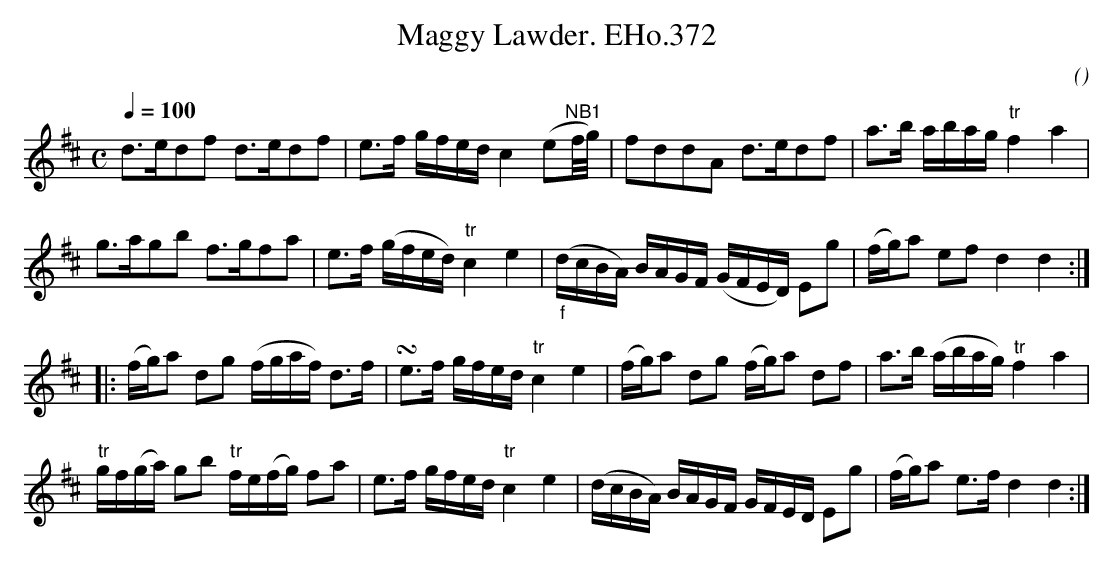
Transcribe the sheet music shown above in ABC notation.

X:1
T:Maggy Lawder. EHo.372
M:C
L:1/8
Q:1/4=100
C:
O:
K:D
d>edf d>edf | e>f g/f/e/d/ c2 (e"NB1"f//g//) | fddA d>edf | a>b a/b/a/g/ "tr"f2a2 |
g>agb f>gfa | e>f (g/f/e/d/)"tr"c2e2 | "_f"(d/c/B/A/) B/A/G/F/ (G/F/E/D/) Eg | (f/g/)a ef d2d2 :|
|: (f/g/)a dg (f/g/a/f/) d>f | !turn!1e>f g/f/e/d/ "tr"c2e2 | (f/g/)a dg (f/g/)a df | a>b (a/b/a/g/)"tr"f2a2 |
"tr"g/f/(g/a/) gb "tr"f/e/(f/g/) fa | e>f g/f/e/d/"tr"c2e2 |\
(d/c/B/A/) B/A/G/F/ G/F/E/D/ Eg | (f/g/)a e>f d2d2 :|
